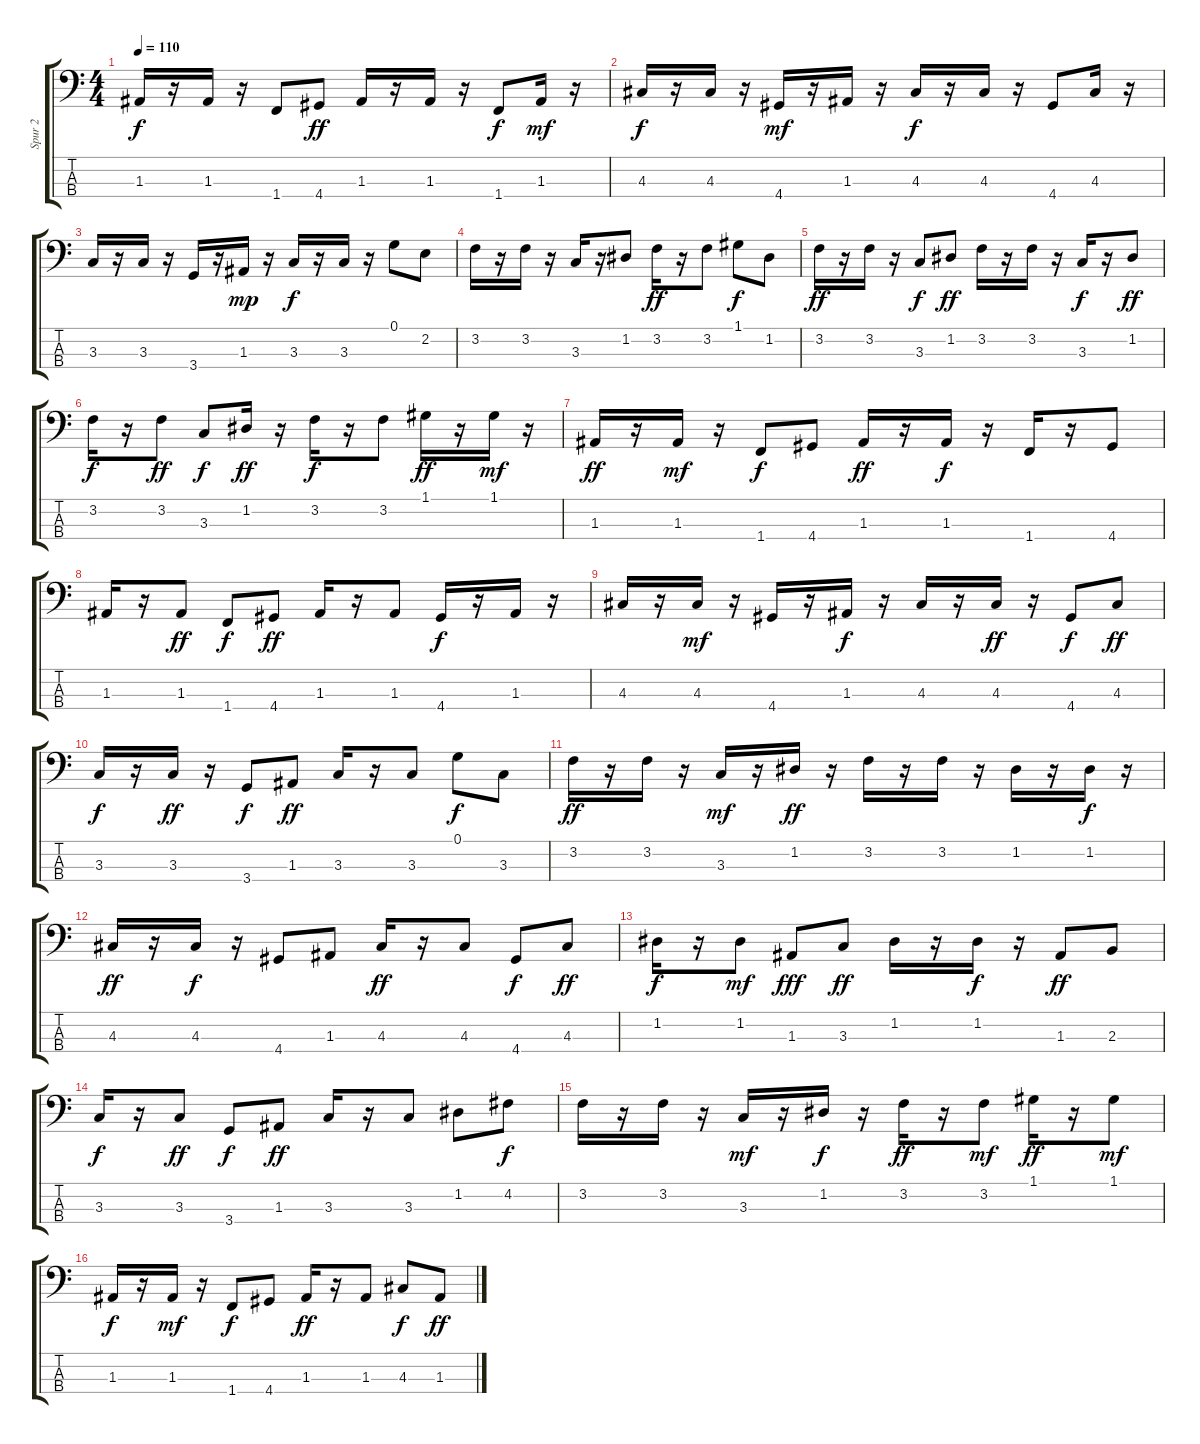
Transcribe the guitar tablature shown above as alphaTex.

\track ("Spur 2" "Spur 2") {instrument electricbasspick}
\staff {score tabs}
\tuning (G2 D2 A1 E1) {hide}
\ts (4 4)
\tempo 110
\clef f4
\ks c
1.3.16{dy f} r.16 1.3.16 r.16 1.4.8 4.4.8{dy ff} 1.3.16 r.16 1.3.16 r.16 1.4.8{dy f} 1.3.16{dy mf} r.16 |
4.3.16{dy f} r.16 4.3.16 r.16 4.4.16{dy mf} r.16 1.3.16 r.16 4.3.16{dy f} r.16 4.3.16 r.16 4.4.8 4.3.16 r.16 |
3.3.16 r.16 3.3.16 r.16 3.4.16 r.16 1.3.16{dy mp} r.16 3.3.16{dy f} r.16 3.3.16 r.16 0.1.8 2.2.8 |
3.2.16 r.16 3.2.16 r.16 3.3.16 r.16 1.2.8 3.2.16{dy ff} r.16 3.2.8 1.1.8{dy f} 1.2.8 |
3.2.16{dy ff} r.16 3.2.16 r.16 3.3.8{dy f} 1.2.8{dy ff} 3.2.16 r.16 3.2.16 r.16 3.3.16{dy f} r.16 1.2.8{dy ff} |
3.2.16{dy f} r.16 3.2.8{dy ff} 3.3.8{dy f} 1.2.16{dy ff} r.16 3.2.16{dy f} r.16 3.2.8 1.1.16{dy ff} r.16 1.1.16{dy mf} r.16 |
1.3.16{dy ff} r.16 1.3.16{dy mf} r.16 1.4.8{dy f} 4.4.8 1.3.16{dy ff} r.16 1.3.16{dy f} r.16 1.4.16 r.16 4.4.8 |
1.3.16 r.16 1.3.8{dy ff} 1.4.8{dy f} 4.4.8{dy ff} 1.3.16 r.16 1.3.8 4.4.16{dy f} r.16 1.3.16 r.16 |
4.3.16 r.16 4.3.16{dy mf} r.16 4.4.16 r.16 1.3.16{dy f} r.16 4.3.16 r.16 4.3.16{dy ff} r.16 4.4.8{dy f} 4.3.8{dy ff} |
3.3.16{dy f} r.16 3.3.16{dy ff} r.16 3.4.8{dy f} 1.3.8{dy ff} 3.3.16 r.16 3.3.8 0.1.8{dy f} 3.3.8 |
3.2.16{dy ff} r.16 3.2.16 r.16 3.3.16{dy mf} r.16 1.2.16{dy ff} r.16 3.2.16 r.16 3.2.16 r.16 1.2.16 r.16 1.2.16{dy f} r.16 |
4.3.16{dy ff} r.16 4.3.16{dy f} r.16 4.4.8 1.3.8 4.3.16{dy ff} r.16 4.3.8 4.4.8{dy f} 4.3.8{dy ff} |
1.2.16{dy f} r.16 1.2.8{dy mf} 1.3.8{dy fff} 3.3.8{dy ff} 1.2.16 r.16 1.2.16{dy f} r.16 1.3.8{dy ff} 2.3.8 |
3.3.16{dy f} r.16 3.3.8{dy ff} 3.4.8{dy f} 1.3.8{dy ff} 3.3.16 r.16 3.3.8 1.2.8 4.2.8{dy f} |
3.2.16 r.16 3.2.16 r.16 3.3.16{dy mf} r.16 1.2.16{dy f} r.16 3.2.16{dy ff} r.16 3.2.8{dy mf} 1.1.16{dy ff} r.16 1.1.8{dy mf} |
1.3.16{dy f} r.16 1.3.16{dy mf} r.16 1.4.8{dy f} 4.4.8 1.3.16{dy ff} r.16 1.3.8 4.3.8{dy f} 1.3.8{dy ff}
